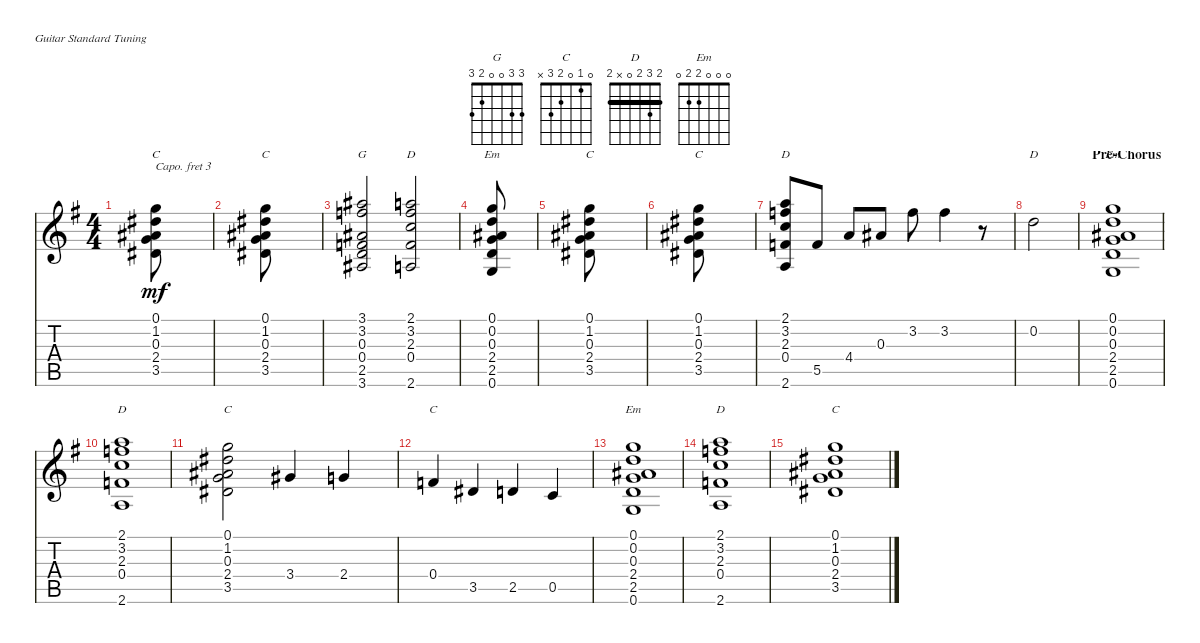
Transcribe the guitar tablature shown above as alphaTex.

\defaultSystemsLayout 4
\bracketExtendMode nobrackets
\singleTrackTrackNamePolicy hidden
\multiTrackTrackNamePolicy hidden
\firstSystemTrackNameOrientation horizontal
\otherSystemsTrackNameOrientation horizontal
\track ("Guitar" "Gtr") {instrument electricguitarjazz}
\staff {score tabs}
\capo 3
\tuning (E4 B3 G3 D3 A2 E2)
\chord ("G" 3 3 0 0 2 3)
\chord ("C" 0 1 0 2 3 x)
\chord ("D" 2 3 2 0 x 2) {barre 2}
\chord ("Em" 0 0 0 2 2 0)
\ts (4 4)
\tempo (120 hide)
\clef g2
\ks g
(3.5 2.4 0.3 1.2 0.1).8{ch "C" dy mf} |
(3.5 2.4 0.3 1.2 0.1).8{ch "C"} |
(3.6 2.5 0.4 0.3 3.2 3.1).2{ch "G"} (2.6 0.4 2.3 3.2 2.1).2{ch "D"} |
(0.6 2.5 2.4 0.3 0.2 0.1).8{ch "Em"} |
(3.5 2.4 0.3 1.2 0.1).8{ch "C"} |
(3.5 2.4 0.3 1.2 0.1).8{ch "C"} |
(2.6 0.4 2.3 3.2 2.1).8{ch "D"} 5.5.8 4.4.8 0.3.8 3.2.8 3.2.4 r.8 |
0.2.2{ch "D"} |
\section ("" "Pre-Chorus")
(0.6 2.5 2.4 0.3 0.2 0.1).1{ch "Em"} |
(2.6 0.4 2.3 3.2 2.1).1{ch "D"} |
(3.5 2.4 0.3 1.2 0.1).2{ch "C"} 3.4.4 2.4.4 |
0.4.4{ch "C"} 3.5.4 2.5.4 0.5.4 |
(0.6 2.5 2.4 0.3 0.2 0.1).1{ch "Em"} |
(2.6 0.4 2.3 3.2 2.1).1{ch "D"} |
(3.5 2.4 0.3 1.2 0.1).1{ch "C"}
